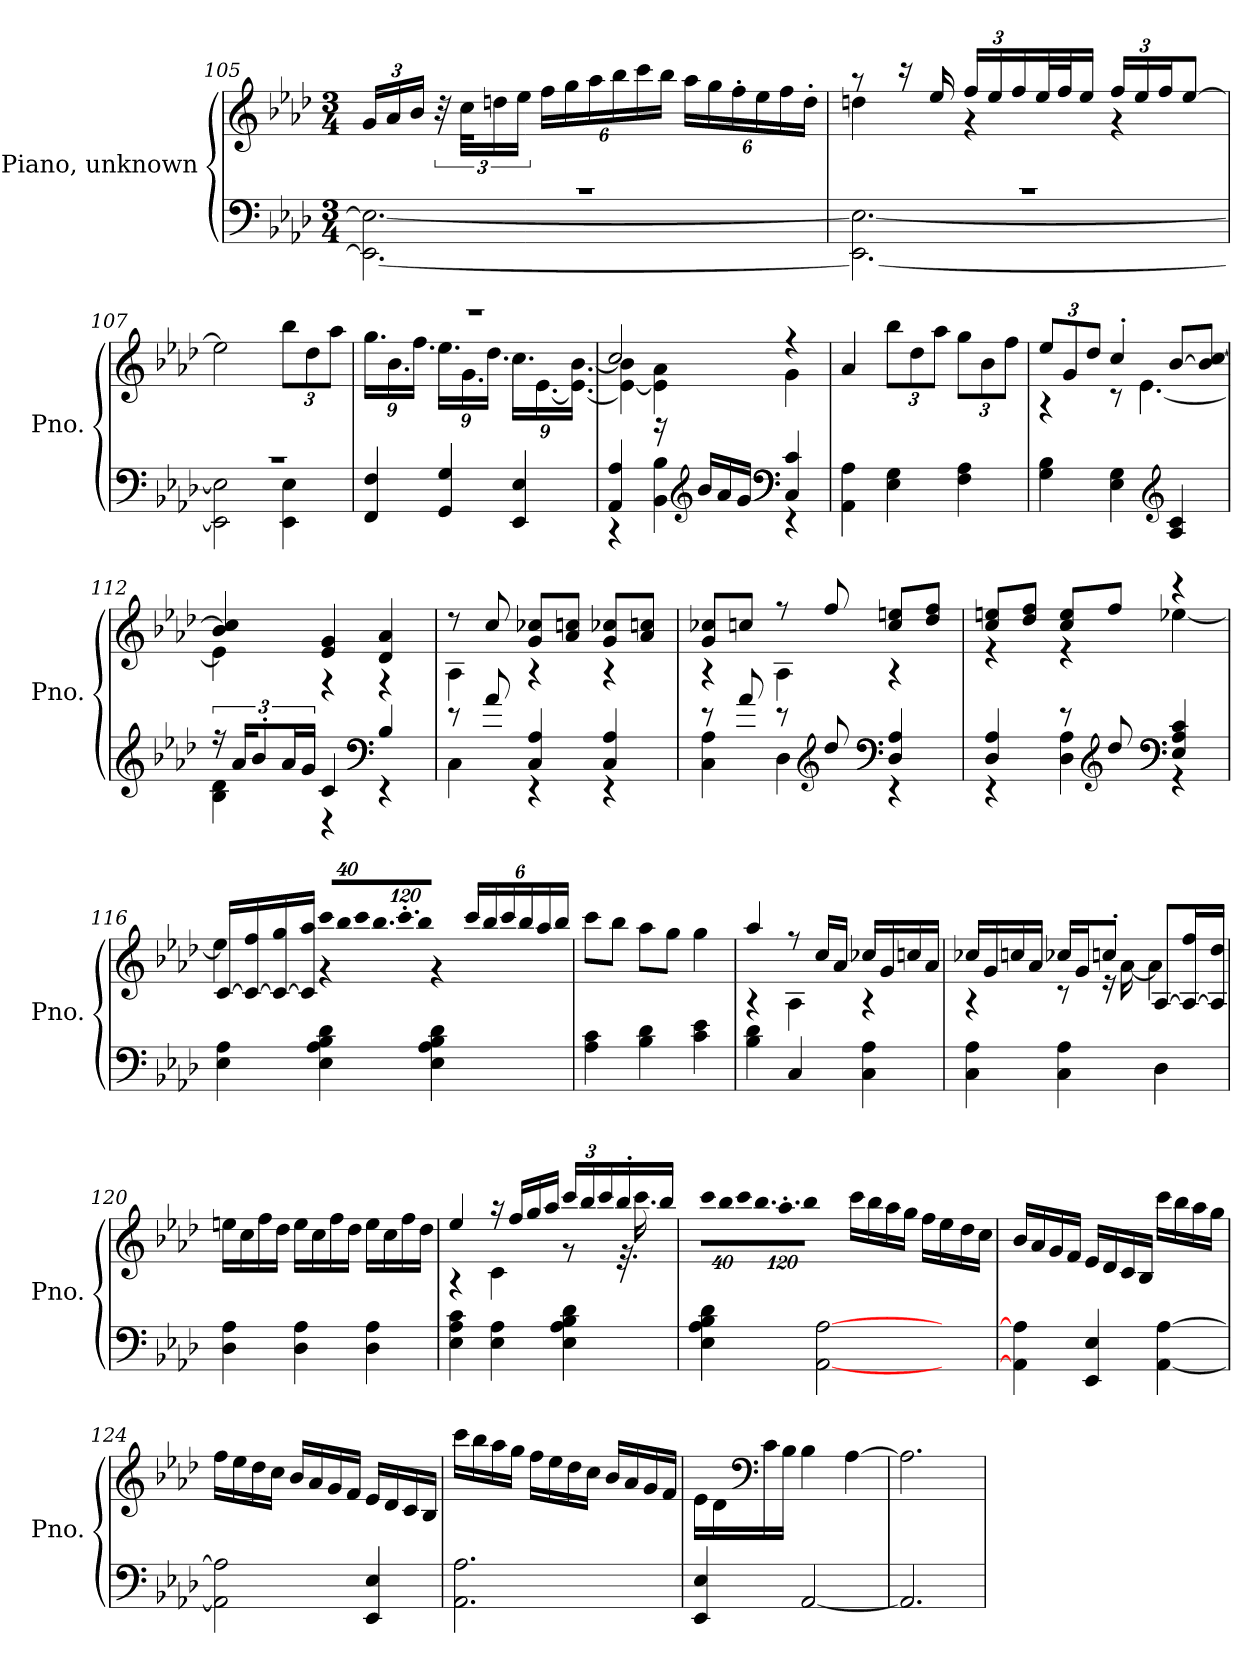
**kern	**kern
*part1	*part1
*staff2	*staff1
*I"Piano, unknown	*
*I'Pno.	*
*clefF4	*clefG2
*k[b-e-a-d-]	*k[b-e-a-d-]
*M3/4	*M3/4
=105	=105
*^	*
*	*	*Xbrackettup
2.r	2.EE-\_ 2.E-\_	24g/LL
.	.	24a-/
.	.	24b-/JJ
*	*	*brackettup
.	.	48r
.	.	48cc\KLL
.	.	24ddn\
.	.	24ee-\JJ
*	*	*Xbrackettup
.	.	24ff\LL
.	.	24gg\
.	.	24aa-\
.	.	24bb-\
.	.	24ccc\
.	.	24bb-\JJ
.	.	24aa-\LL
.	.	24gg\
.	.	24ff'\
.	.	24ee-\
.	.	24ff\
.	.	24dd'\JJ
!!LO:LB:g=z
=106	=106	=106
*	*	*^
2.r	2.EE-\_ 2.E-\_	8r	4ddn\
.	.	16r	.
.	.	16ee-/	.
.	.	24ff/LL	4r
.	.	24ee-/	.
.	.	24ff/	.
.	.	32ee-/L	.
.	.	32ff/J	.
.	.	16ee-/JJ	.
.	.	24ff/LL	4r
.	.	24ee-/	.
.	.	24ff/J	.
.	.	[8ee-/J	.
*	*	*v	*v
=107	=107	=107
2.r	2EE-\] 2E-\]	2ee-\]
.	4EE-\ 4E-\	12bb-\L
.	.	12dd-\
.	.	12aa-\J
*v	*v	*
=108	=108
*	*^
4FF/ 4F/	2.r	18.gg\LL
.	.	18.b-\
.	.	18.ff\JJ
4GG/ 4G/	.	18.ee-\LL
.	.	18.g\
.	.	18.dd-\JJ
4EE-/ 4E-/	.	18.cc\LL
.	.	[18.e-\
.	.	18.e-\_ [18.b-\JJ
!!LO:PB:g=z	!!
=109	=109	=109
*^	*	*
4AA-/ 4A-/	4r	2cc/	4e-\_ 4b-\]
16r	4BB-\ 4B-\	.	4e-\] 4a-\
*clefG2	*	*	*
16b-/LL	.	.	.
16a-/	.	.	.
16g/JJ	.	.	.
*clefF4	*	*	*
4C/ 4c/	4r	4r	4g\
*v	*v	*	*
*	*v	*v
=110	=110
4AA-\ 4A-\	4a-/
4E-\ 4G\	12bb-\L
.	12dd-\
.	12aa-\J
4F\ 4A-\	12gg\L
.	12b-\
.	12ff\J
=111	=111
*	*^
4G\ 4B-\	12ee-/L	4r
.	12g/	.
.	12dd-/J	.
4E-\ 4G\	4cc'/	8r
.	.	[4.e-\
*clefG2	*	*
4A-/ 4c/	[8b-/L	.
.	8b-/] [8cc/J	.
=112	=112	=112
*^	*	*
24r	4B-\ 4d-\	4b-/ 4cc/]	4e-\]
24a-/KL	.	.	.
12b-'/	.	.	.
24a-/L	.	.	.
24g/JJ	.	.	.
4c/	4r	4e-/ 4g/	4r
*clefF4	*	*	*
4B-/	4r	4d-/ 4a-/	4r
!!LO:LB:g=z	!!
=113	=113	=113	=113
8r	4C\	8r	4A-\
8a-/	.	8cc/	.
4C/ 4A-/	4r	8g/ 8cc-X/L	4r
.	.	8a-/ 8ccn/J	.
4C/ 4A-/	4r	8g/ 8cc-X/L	4r
.	.	8a-/ 8ccn/J	.
=114	=114	=114	=114
8r	4C\ 4A-\	8g/ 8cc-X/L	4r
8a-/	.	8ccn/J	.
8r	4D-\	8r	4A-\
*clefG2	*	*	*
8dd-/	.	8ff/	.
*clefF4	*	*	*
4D-/ 4A-/	4r	8cc/ 8een/L	4r
.	.	8dd-/ 8ff/J	.
=115	=115	=115	=115
4D-/ 4A-/	4r	8cc/ 8een/L	4r
.	.	8dd-/ 8ff/J	.
8r	4D-\ 4A-\	8cc/ 8ee/L	4r
*clefG2	*	*	*
8dd-/	.	8ff/J	.
*clefF4	*	*	*
4E-/ 4A-/ 4c/	4r	4r	[4ee-X\
*v	*v	*	*
!!LO:LB:g=z	!!
=116	=116	=116
4E-\ 4A-\	[16c/LL	4ee-\]
.	16c/_ 16ff/	.
.	16c/_ 16gg/	.
.	16c/] 16aa-/JJ	.
!	!LO:N:vis=32	!
4E-\ 4A-\ 4B-\ 4d-\	640%23ccc/LLL	4r
!	!LO:N:vis=32	!
.	640%23bb-/	.
!	!LO:N:vis=32	!
.	640%23ccc/	.
!	!LO:N:vis=32.	!
.	1920%103bb-/	.
!	!LO:N:vis=32.	!
.	1920%103ccc'/	.
!	!LO:N:vis=32	!
.	640%23bb-/JJJ	.
4E-\ 4A-\ 4B-\ 4d-\	.	4r
.	24ccc/LL	.
.	24bb-/	.
.	24ccc/	.
.	24bb-/	.
.	24aa-/	.
.	24bb-/JJ	.
960ryy	.	960ryy
*	*v	*v
=117	=117
4A-\ 4c\	8ccc\L
.	8bb-\J
4B-\ 4d-\	8aa-\L
.	8gg\J
4c\ 4e-\	4gg\
=118	=118
*	*^
4B-\ 4d-\	4aa-/	4r
4C/	8r	4A-\
.	16cc/LL	.
.	16a-/JJ	.
4C\ 4A-\	16cc-X/LL	4r
.	16g/	.
.	16ccn/	.
.	16a-/JJ	.
!!LO:LB:g=z	!!
=119	=119	=119
4C\ 4A-\	16cc-X/LL	4r
.	16g/	.
.	16ccn/	.
.	16a-/JJ	.
4C\ 4A-\	16cc-X/LL	8r
.	16g/J	.
.	8ccn'/J	16r
.	.	[16a-\
4D-\	[8A-/L	4a-\]
.	16A-/_ 16ff/L	.
.	16A-/] 16dd-/JJ	.
*	*v	*v
=120	=120
4D-\ 4A-\	16een\LL
.	16cc\
.	16ff\
.	16dd-\JJ
4D-\ 4A-\	16ee\LL
.	16cc\
.	16ff\
.	16dd-\JJ
4D-\ 4A-\	16ee\LL
.	16cc\
.	16ff\
.	16dd-\JJ
=121	=121
*	*^
4E-\ 4A-\ 4c\	4ee-/	4r
4E-\ 4A-\	16r	4c\
.	16ff/LL	.
.	16gg/	.
.	16aa-/JJ	.
4E-\ 4A-\ 4B-\ 4d-\	24ccc/LL	8r
.	24bb-/	.
.	24ccc/	.
.	16bb-'/	32r
.	.	16.ccc'\
.	16bb-/JJ	.
*	*v	*v
!!LO:LB:g=z
=122	=122
!	!LO:N:vis=32
4E-\ 4A-\ 4B-\ 4d-\	640%23ccc\LLL
!	!LO:N:vis=32
.	640%23bb-\
!	!LO:N:vis=32
.	640%23ccc\
!	!LO:N:vis=32.
.	1920%103bb-\
!	!LO:N:vis=32.
.	1920%103aa-'\
!	!LO:N:vis=32
.	640%23bb-\JJJ
[2AA-\ [2A-\	.
.	16ccc\LL
.	16bb-\
.	16aa-\
.	16gg\JJ
.	16ff\LL
.	16ee-\
.	16dd-\
.	16cc\JJ
960ryy	.
=123	=123
4AA-\] 4A-\]	16b-/LL
.	16a-/
.	16g/
.	16f/JJ
4EE-/ 4E-/	16e-/LL
.	16d-/
.	16c/
.	16B-/JJ
[4AA-\ [4A-\	16ccc\LL
.	16bb-\
.	16aa-\
.	16gg\JJ
!!LO:LB:g=z
=124	=124
2AA-\] 2A-\]	16ff\LL
.	16ee-\
.	16dd-\
.	16cc\JJ
.	16b-/LL
.	16a-/
.	16g/
.	16f/JJ
4EE-/ 4E-/	16e-/LL
.	16d-/
.	16c/
.	16B-/JJ
=125	=125
2.AA-\ 2.A-\	16ccc\LL
.	16bb-\
.	16aa-\
.	16gg\JJ
.	16ff\LL
.	16ee-\
.	16dd-\
.	16cc\JJ
.	16b-/LL
.	16a-/
.	16g/
.	16f/JJ
=126	=126
4EE-/ 4E-/	16e-\LL
.	16d-\
*	*clefF4
.	16c\
.	16B-\JJ
[2AA-/	4B-\
.	[4A-\
=127	=127
2.AA-/]	2.A-\]
=	=
*-	*-
